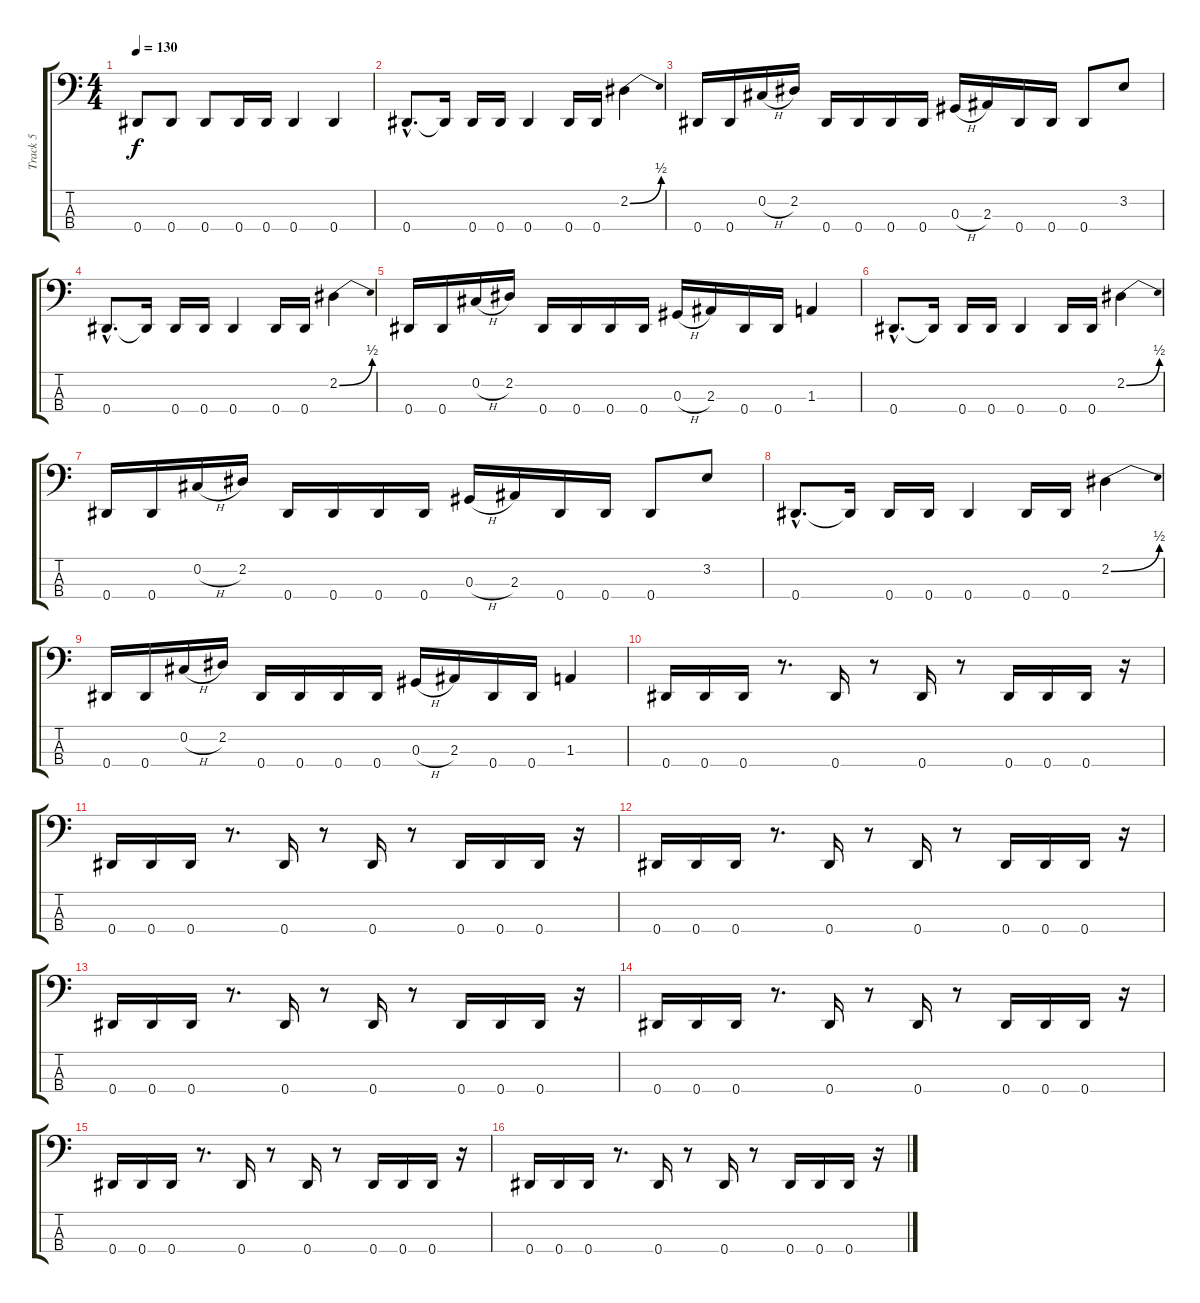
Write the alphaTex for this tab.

\track ("Track 5" "Track 5") {instrument electricbasspick}
\staff {score tabs}
\tuning (Gb2 Db2 Ab1 Eb1) {hide}
\ts (4 4)
\tempo 130
\clef f4
\ks c
0.4.8{dy f volume 13} 0.4.8 0.4.8 0.4.16 0.4.16 0.4.4 0.4.4 |
0.4{hac}.8{d instrument electricbasspick} 0.4{t}.16 0.4.16 0.4.16 0.4.4 0.4.16 0.4.16 2.2{be (bend 0 0 60 2)}.4 |
0.4.16 0.4.16 0.2{h}.16 2.2.16 0.4.16 0.4.16 0.4.16 0.4.16 0.3{h}.16 2.3.16 0.4.16 0.4.16 0.4.8 3.2.8 |
0.4{hac}.8{d} 0.4{t}.16 0.4.16 0.4.16 0.4.4 0.4.16 0.4.16 2.2{be (bend 0 0 60 2)}.4 |
0.4.16 0.4.16 0.2{h}.16 2.2.16 0.4.16 0.4.16 0.4.16 0.4.16 0.3{h}.16 2.3.16 0.4.16 0.4.16 1.3.4 |
0.4{hac}.8{d} 0.4{t}.16 0.4.16 0.4.16 0.4.4 0.4.16 0.4.16 2.2{be (bend 0 0 60 2)}.4 |
0.4.16 0.4.16 0.2{h}.16 2.2.16 0.4.16 0.4.16 0.4.16 0.4.16 0.3{h}.16 2.3.16 0.4.16 0.4.16 0.4.8 3.2.8 |
0.4{hac}.8{d} 0.4{t}.16 0.4.16 0.4.16 0.4.4 0.4.16 0.4.16 2.2{be (bend 0 0 60 2)}.4 |
0.4.16 0.4.16 0.2{h}.16 2.2.16 0.4.16 0.4.16 0.4.16 0.4.16 0.3{h}.16 2.3.16 0.4.16 0.4.16 1.3.4 |
0.4.16 0.4.16 0.4.16 r.8{d} 0.4.16 r.8 0.4.16 r.8 0.4.16 0.4.16 0.4.16 r.16 |
0.4.16 0.4.16 0.4.16 r.8{d} 0.4.16 r.8 0.4.16 r.8 0.4.16 0.4.16 0.4.16 r.16 |
0.4.16 0.4.16 0.4.16 r.8{d} 0.4.16 r.8 0.4.16 r.8 0.4.16 0.4.16 0.4.16 r.16 |
0.4.16 0.4.16 0.4.16 r.8{d} 0.4.16 r.8 0.4.16 r.8 0.4.16 0.4.16 0.4.16 r.16 |
0.4.16 0.4.16 0.4.16 r.8{d} 0.4.16 r.8 0.4.16 r.8 0.4.16 0.4.16 0.4.16 r.16 |
0.4.16 0.4.16 0.4.16 r.8{d} 0.4.16 r.8 0.4.16 r.8 0.4.16 0.4.16 0.4.16 r.16 |
0.4.16 0.4.16 0.4.16 r.8{d} 0.4.16 r.8 0.4.16 r.8 0.4.16 0.4.16 0.4.16 r.16
